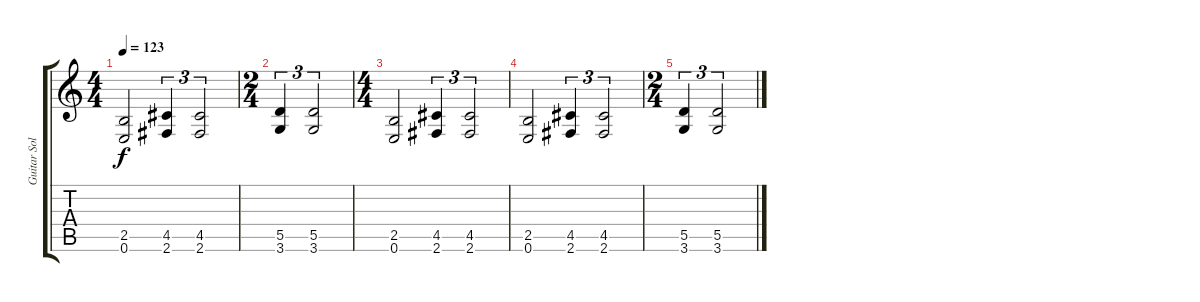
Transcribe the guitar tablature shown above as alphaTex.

\track ("Guitar Solo (1)" "Guitar Sol") {instrument distortionguitar}
\staff {score tabs}
\tuning (E4 B3 G3 D3 A2 E2) {hide}
\ts (4 4)
\tempo 123
\clef g2
\ks c
(2.5 0.6).2{dy f} (4.5 2.6).4{tu (3 2) volume 0} (4.5 2.6).2{tu (3 2)} |
\ts (2 4)
(5.5 3.6).4{tu (3 2)} (5.5 3.6).2{tu (3 2)} |
\ts (4 4)
(2.5 0.6).2 (4.5 2.6).4{tu (3 2)} (4.5 2.6).2{tu (3 2)} |
(2.5 0.6).2 (4.5 2.6).4{tu (3 2)} (4.5 2.6).2{tu (3 2)} |
\ts (2 4)
(5.5 3.6).4{tu (3 2)} (5.5 3.6).2{tu (3 2)}
